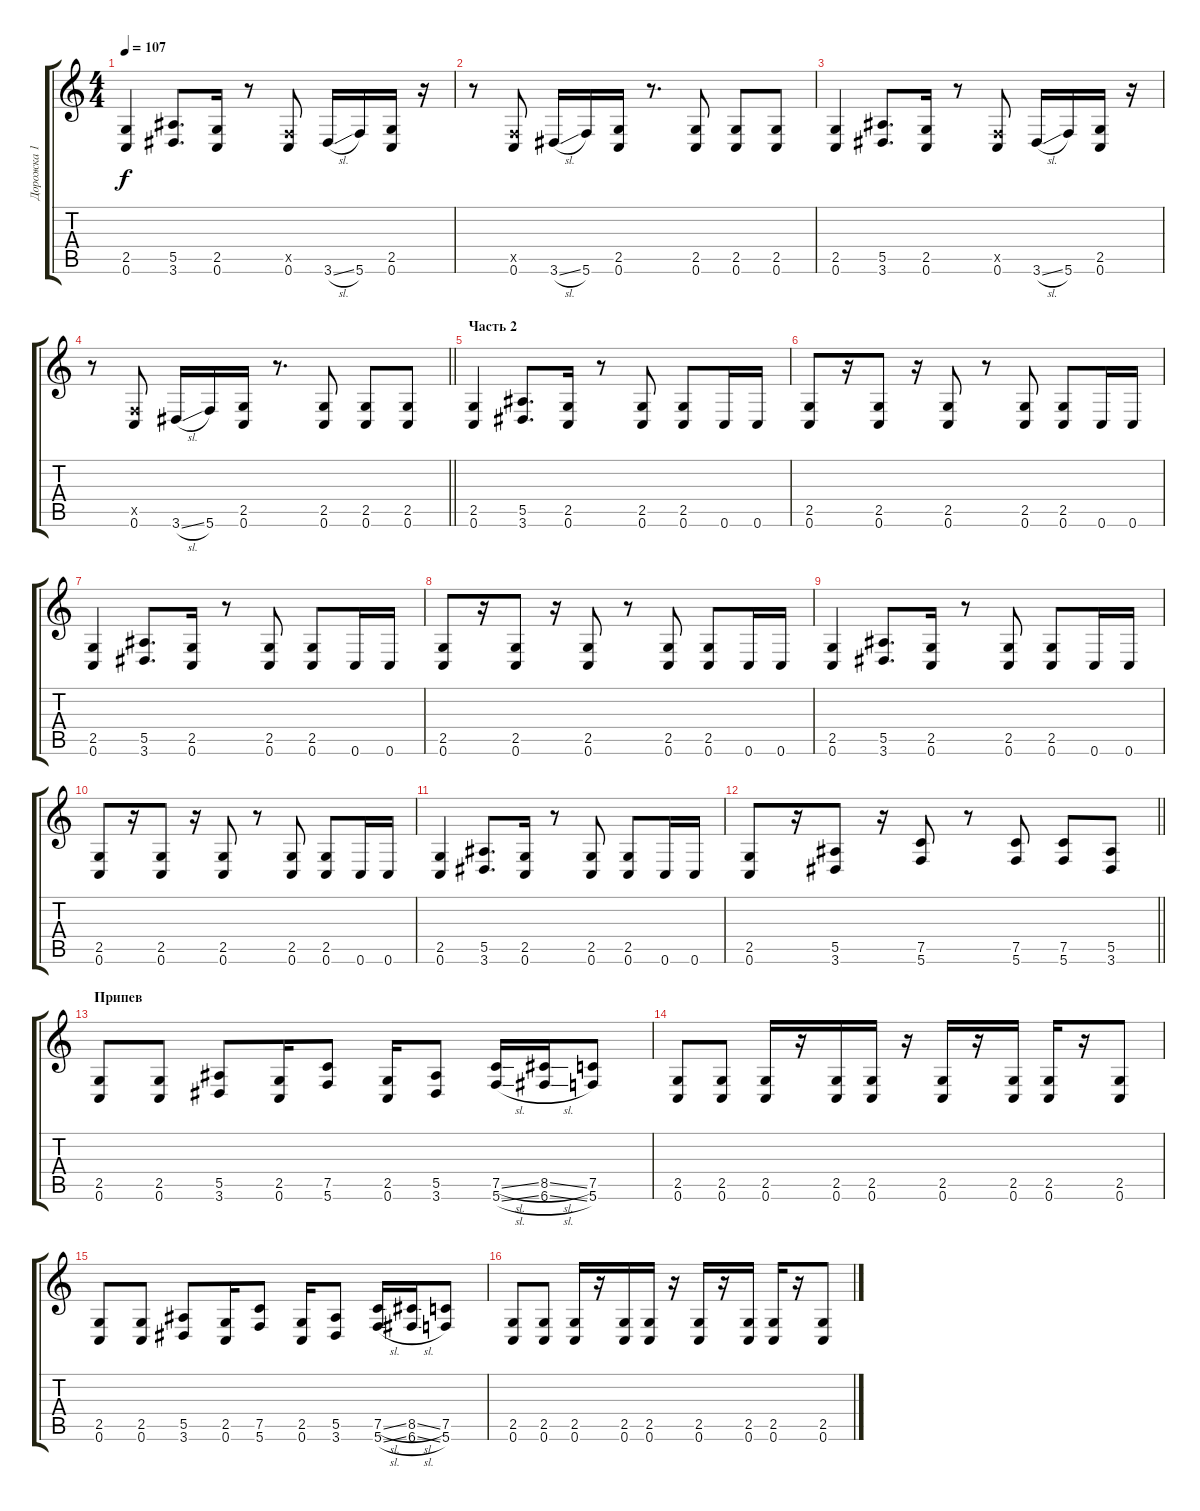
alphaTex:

\track ("Дорожка 1" "Дорожка 1") {instrument distortionguitar}
\staff {score tabs}
\tuning (C4 G3 Eb3 Bb2 F2 C2) {hide}
\ts (4 4)
\tempo 107
\clef g2
\ks c
(2.5 0.6).4{dy f} (5.5 3.6).8{d} (2.5 0.6).16 r.8 (0.5{x} 0.6).8 3.6{sl}.16 5.6.16 (2.5 0.6).16 r.16 |
r.8 (0.5{x} 0.6).8 3.6{sl}.16 5.6.16 (2.5 0.6).16 r.8{d} (2.5 0.6).8 (2.5 0.6).8 (2.5 0.6).8 |
(2.5 0.6).4 (5.5 3.6).8{d} (2.5 0.6).16 r.8 (0.5{x} 0.6).8 3.6{sl}.16 5.6.16 (2.5 0.6).16 r.16 |
\barLineRight lightlight
r.8 (0.5{x} 0.6).8 3.6{sl}.16 5.6.16 (2.5 0.6).16 r.8{d} (2.5 0.6).8 (2.5 0.6).8 (2.5 0.6).8 |
\section ("" "Часть 2")
(2.5 0.6).4 (5.5 3.6).8{d} (2.5 0.6).16 r.8 (2.5 0.6).8 (2.5 0.6).8 0.6.16 0.6.16 |
(2.5 0.6).8 r.16 (2.5 0.6).8 r.16 (2.5 0.6).8 r.8 (2.5 0.6).8 (2.5 0.6).8 0.6.16 0.6.16 |
(2.5 0.6).4 (5.5 3.6).8{d} (2.5 0.6).16 r.8 (2.5 0.6).8 (2.5 0.6).8 0.6.16 0.6.16 |
(2.5 0.6).8 r.16 (2.5 0.6).8 r.16 (2.5 0.6).8 r.8 (2.5 0.6).8 (2.5 0.6).8 0.6.16 0.6.16 |
(2.5 0.6).4 (5.5 3.6).8{d} (2.5 0.6).16 r.8 (2.5 0.6).8 (2.5 0.6).8 0.6.16 0.6.16 |
(2.5 0.6).8 r.16 (2.5 0.6).8 r.16 (2.5 0.6).8 r.8 (2.5 0.6).8 (2.5 0.6).8 0.6.16 0.6.16 |
(2.5 0.6).4 (5.5 3.6).8{d} (2.5 0.6).16 r.8 (2.5 0.6).8 (2.5 0.6).8 0.6.16 0.6.16 |
\barLineRight lightlight
(2.5 0.6).8 r.16 (5.5 3.6).8 r.16 (7.5 5.6).8 r.8 (7.5 5.6).8 (7.5 5.6).8 (5.5 3.6).8 |
\section ("" "Припев")
(2.5 0.6).8 (2.5 0.6).8 (5.5 3.6).8 (2.5 0.6).16 (7.5 5.6).8 (2.5 0.6).16 (5.5 3.6).8 (7.5{sl} 5.6{sl}).16 (8.5{sl} 6.6{sl}).16 (7.5 5.6).8 |
(2.5 0.6).8 (2.5 0.6).8 (2.5 0.6).16 r.16 (2.5 0.6).16 (2.5 0.6).16 r.16 (2.5 0.6).16 r.16 (2.5 0.6).16 (2.5 0.6).16 r.16 (2.5 0.6).8 |
(2.5 0.6).8 (2.5 0.6).8 (5.5 3.6).8 (2.5 0.6).16 (7.5 5.6).8 (2.5 0.6).16 (5.5 3.6).8 (7.5{sl} 5.6{sl}).16 (8.5{sl} 6.6{sl}).16 (7.5 5.6).8 |
(2.5 0.6).8 (2.5 0.6).8 (2.5 0.6).16 r.16 (2.5 0.6).16 (2.5 0.6).16 r.16 (2.5 0.6).16 r.16 (2.5 0.6).16 (2.5 0.6).16 r.16 (2.5 0.6).8
